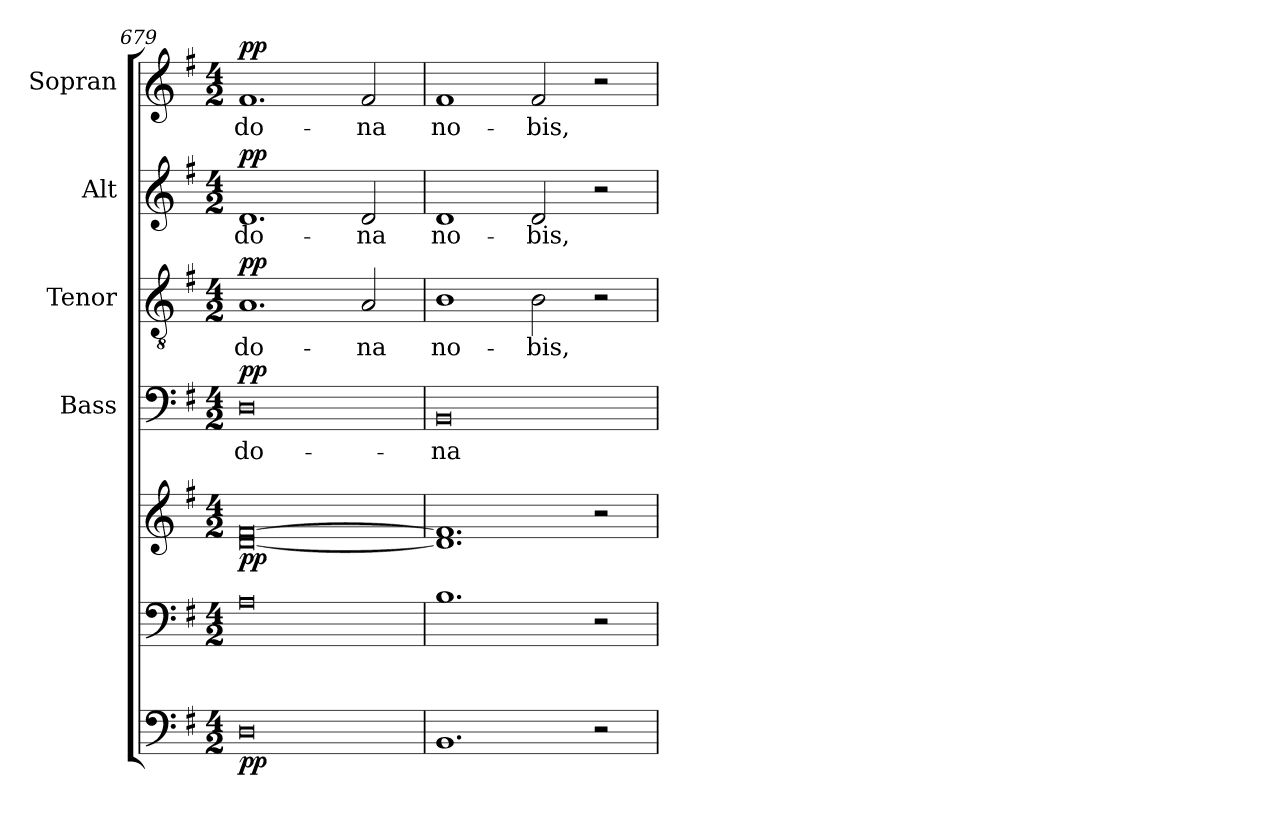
**kern	**dynam	**kern	**kern	**dynam	**kern	**text	**dynam	**kern	**text	**dynam	**kern	**text	**dynam	**kern	**text	**dynam
*part6	*part6	*part5	*part5	*part5	*part4	*part4	*part4	*part3	*part3	*part3	*part2	*part2	*part2	*part1	*part1	*part1
*staff7	*staff7	*staff6	*staff5	*staff5/6	*staff4	*staff4	*staff4	*staff3	*staff3	*staff3	*staff2	*staff2	*staff2	*staff1	*staff1	*staff1
*	*	*	*	*	*I"Bass	*	*	*I"Tenor	*	*	*I"Alt	*	*	*I"Sopran	*	*
*	*	*	*	*	*I'B.	*	*	*I'T.	*	*	*I'A.	*	*	*I'S.	*	*
*clefF4	*	*clefF4	*clefG2	*	*clefF4	*	*	*clefGv2	*	*	*clefG2	*	*	*clefG2	*	*
*k[f#]	*	*k[f#]	*k[f#]	*	*k[f#]	*	*	*k[f#]	*	*	*k[f#]	*	*	*k[f#]	*	*
*G:	*	*G:	*G:	*	*G:	*	*	*G:	*	*	*G:	*	*	*G:	*	*
*M4/2	*	*M4/2	*M4/2	*	*M4/2	*	*	*M4/2	*	*	*M4/2	*	*	*M4/2	*	*
=679	=679	=679	=679	=679	=679	=679	=679	=679	=679	=679	=679	=679	=679	=679	=679	=679
!	!LO:DY:b	!	!	!LO:DY:b	!	!LO:LY:b	!LO:DY:a	!	!LO:LY:b	!LO:DY:a	!	!LO:LY:b	!LO:DY:a	!	!LO:LY:b	!LO:DY:a
0D	pp	0A	[0d [0f#	pp	0D	do-	pp	1.A	do-	pp	1.d	do-	pp	1.f#	do-	pp
!	!	!	!	!	!	!	!	!	!LO:LY:b	!	!	!LO:LY:b	!	!	!LO:LY:b	!
.	.	.	.	.	.	.	.	2A/	-na	.	2d/	-na	.	2f#/	-na	.
=680	=680	=680	=680	=680	=680	=680	=680	=680	=680	=680	=680	=680	=680	=680	=680	=680
!	!	!	!	!	!	!LO:LY:b	!	!	!LO:LY:b	!	!	!LO:LY:b	!	!	!LO:LY:b	!
1.BB	.	1.B	1.d] 1.f#]	.	0BB	-na	.	1B	no-	.	1d	no-	.	1f#	no-	.
!	!	!	!	!	!	!	!	!	!LO:LY:b	!	!	!LO:LY:b	!	!	!LO:LY:b	!
.	.	.	.	.	.	.	.	2B\	-bis,	.	2d/	-bis,	.	2f#/	-bis,	.
2r	.	2r	2r	.	.	.	.	2r	.	.	2r	.	.	2r	.	.
=	=	=	=	=	=	=	=	=	=	=	=	=	=	=	=	=
*-	*-	*-	*-	*-	*-	*-	*-	*-	*-	*-	*-	*-	*-	*-	*-	*-
